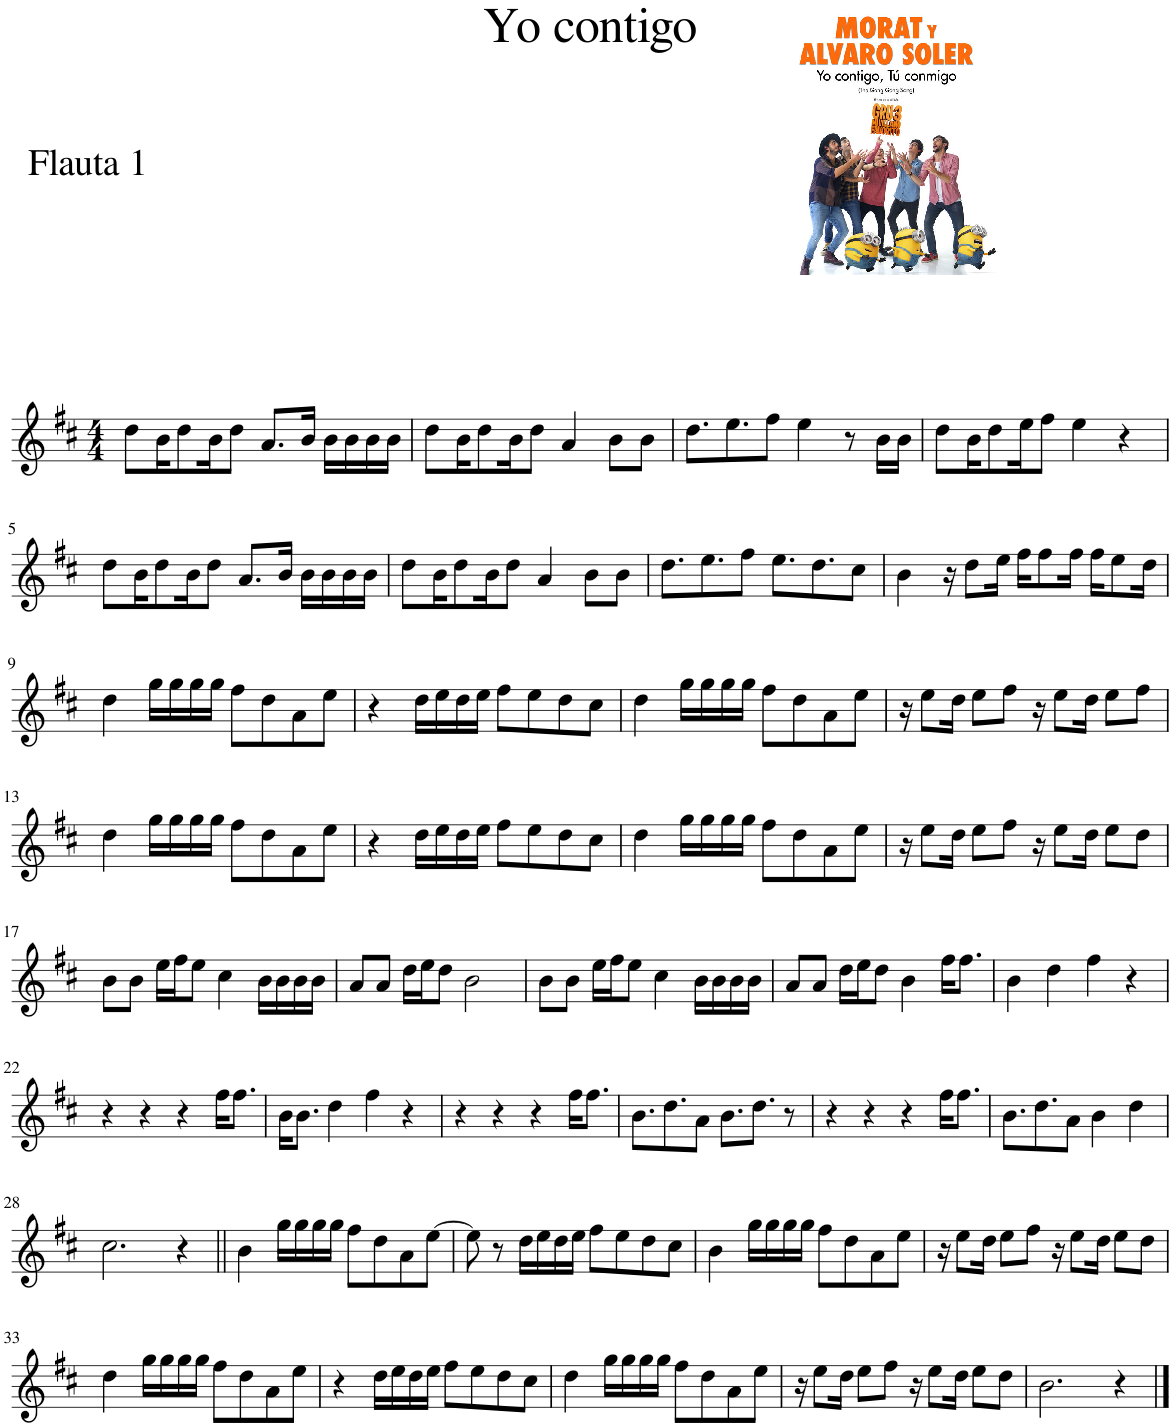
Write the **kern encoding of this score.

**kern
*part1
*staff1
*I"Flauta 1
*I'Fl.1
*clefG2
*k[f#c#]
*M4/4
=1
8dd\L
16b\K
8dd\
16b\K
8dd\J
8.a/L
16b/Jk
16b\LL
16b\
16b\
16b\JJ
=2
8dd\L
16b\K
8dd\
16b\K
8dd\J
4a/
8b\L
8b\J
=3
8.dd\L
8.ee\
8ff#\J
4ee\
8r
16b\LL
16b\JJ
=4
8dd\L
16b\K
8dd\
16ee\K
8ff#\J
4ee\
4r
!!LO:LB:g=z
=5
8dd\L
16b\K
8dd\
16b\K
8dd\J
8.a/L
16b/Jk
16b\LL
16b\
16b\
16b\JJ
=6
8dd\L
16b\K
8dd\
16b\K
8dd\J
4a/
8b\L
8b\J
=7
8.dd\L
8.ee\
8ff#\J
8.ee\L
8.dd\
8cc#\J
=8
4b\
16r
8dd\L
16ee\Jk
16ff#\KL
8ff#\
16ff#\Jk
16ff#\KL
8ee\
16dd\Jk
!!LO:LB:g=z
=9
4dd\
16gg\LL
16gg\
16gg\
16gg\JJ
8ff#\L
8dd\
8a\
8ee\J
=10
4r
16dd\LL
16ee\
16dd\
16ee\JJ
8ff#\L
8ee\
8dd\
8cc#\J
=11
4dd\
16gg\LL
16gg\
16gg\
16gg\JJ
8ff#\L
8dd\
8a\
8ee\J
=12
16r
8ee\L
16dd\Jk
8ee\L
8ff#\J
16r
8ee\L
16dd\Jk
8ee\L
8ff#\J
!!LO:LB:g=z
=13
4dd\
16gg\LL
16gg\
16gg\
16gg\JJ
8ff#\L
8dd\
8a\
8ee\J
=14
4r
16dd\LL
16ee\
16dd\
16ee\JJ
8ff#\L
8ee\
8dd\
8cc#\J
=15
4dd\
16gg\LL
16gg\
16gg\
16gg\JJ
8ff#\L
8dd\
8a\
8ee\J
=16
16r
8ee\L
16dd\Jk
8ee\L
8ff#\J
16r
8ee\L
16dd\Jk
8ee\L
8dd\J
!!LO:LB:g=z
=17
8b\L
8b\J
16ee\LL
16ff#\J
8ee\J
4cc#\
16b\LL
16b\
16b\
16b\JJ
=18
8a/L
8a/J
16dd\LL
16ee\J
8dd\J
2b\
=19
8b\L
8b\J
16ee\LL
16ff#\J
8ee\J
4cc#\
16b\LL
16b\
16b\
16b\JJ
=20
8a/L
8a/J
16dd\LL
16ee\J
8dd\J
4b\
16ff#\KL
8.ff#\J
=21
4b\
4dd\
4ff#\
4r
!!LO:LB:g=z
=22
4r
4r
4r
16ff#\KL
8.ff#\J
=23
16b\KL
8.b\J
4dd\
4ff#\
4r
=24
4r
4r
4r
16ff#\KL
8.ff#\J
=25
8.b\L
8.dd\
8a\J
8.b\L
8.dd\J
8r
=26
4r
4r
4r
16ff#\KL
8.ff#\J
=27
8.b\L
8.dd\
8a\J
4b\
4dd\
!!LO:LB:g=z
=28
2.cc#\
4r
=29||
4b\
16gg\LL
16gg\
16gg\
16gg\JJ
8ff#\L
8dd\
8a\
[8ee\J
=30
8ee\]
8r
16dd\LL
16ee\
16dd\
16ee\JJ
8ff#\L
8ee\
8dd\
8cc#\J
=31
4b\
16gg\LL
16gg\
16gg\
16gg\JJ
8ff#\L
8dd\
8a\
8ee\J
=32
16r
8ee\L
16dd\Jk
8ee\L
8ff#\J
16r
8ee\L
16dd\Jk
8ee\L
8dd\J
!!LO:LB:g=z
=33
4dd\
16gg\LL
16gg\
16gg\
16gg\JJ
8ff#\L
8dd\
8a\
8ee\J
=34
4r
16dd\LL
16ee\
16dd\
16ee\JJ
8ff#\L
8ee\
8dd\
8cc#\J
=35
4dd\
16gg\LL
16gg\
16gg\
16gg\JJ
8ff#\L
8dd\
8a\
8ee\J
=36
16r
8ee\L
16dd\Jk
8ee\L
8ff#\J
16r
8ee\L
16dd\Jk
8ee\L
8dd\J
=37
2.b\
4r
==
*-
